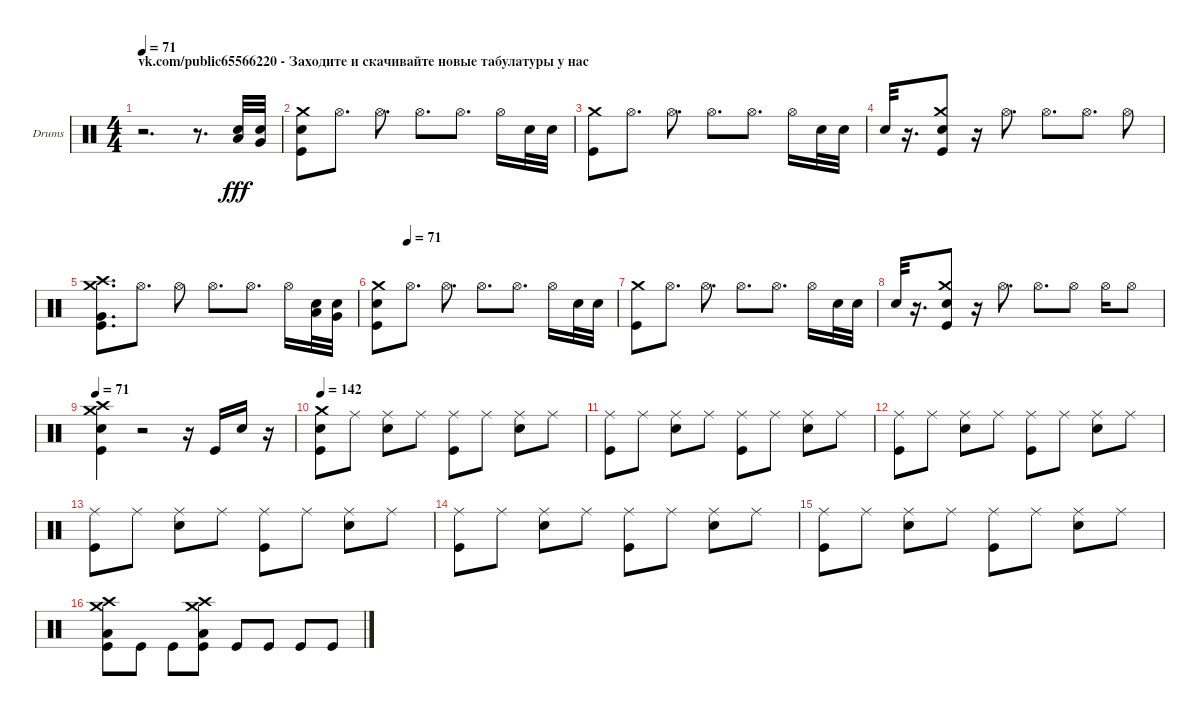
\bracketExtendMode groupsimilarinstruments
\firstSystemTrackNameOrientation horizontal
\otherSystemsTrackNameOrientation horizontal
\track ("Александр Манякин" "Drums") {instrument percussion}
\staff {score}
\articulation defaults
\ts (4 4)
\section ("" "vk.com/public65566220 - Заходите и скачивайте новые табулатуры у нас")
\tempo 71
\clef neutral
\ks c
r.2{d dy fff} r.8{d} ("Snare (hit) 2" "Low Tom (hit)").32 ("Snare (hit) 2" "Very Low Tom (hit)").32 |
("Crash medium (hit)" "Snare (hit) 2" "Kick (hit)").8 "Hi-Hat (open)".8{d} "Hi-Hat (open)".8{d} "Hi-Hat (open)".8{d} "Hi-Hat (open)".8{d} "Hi-Hat (open)".16 "Snare (hit) 2".32 "Snare (hit) 2".32 |
("Crash medium (hit)" "Kick (hit)").8 "Hi-Hat (open)".8{d} "Hi-Hat (open)".8{d} "Hi-Hat (open)".8{d} "Hi-Hat (open)".8{d} "Hi-Hat (open)".16 "Snare (hit) 2".32 "Snare (hit) 2".32 |
"Snare (hit) 2".32 r.16{d} ("Crash medium (hit)" "Snare (hit) 2" "Kick (hit)").8 r.16 "Hi-Hat (open)".8{d} "Hi-Hat (open)".8{d} "Hi-Hat (open)".8{d} "Hi-Hat (open)".8 |
("Crash medium (hit)" "Very Low Tom (hit)" "Kick (hit)" "Crash high (hit)").8{d} "Hi-Hat (open)".8{d} "Hi-Hat (open)".8 "Hi-Hat (open)".8{d} "Hi-Hat (open)".8{d} "Hi-Hat (open)".16 ("Snare (hit) 2" "Low Tom (hit)").32 ("Snare (hit) 2" "Very Low Tom (hit)").32 |
\tempo (71 0.125)
("Crash medium (hit)" "Snare (hit) 2" "Kick (hit)").8 "Hi-Hat (open)".8{d} "Hi-Hat (open)".8{d} "Hi-Hat (open)".8{d} "Hi-Hat (open)".8{d} "Hi-Hat (open)".16 "Snare (hit) 2".32 "Snare (hit) 2".32 |
("Crash medium (hit)" "Kick (hit)").8 "Hi-Hat (open)".8{d} "Hi-Hat (open)".8{d} "Hi-Hat (open)".8{d} "Hi-Hat (open)".8{d} "Hi-Hat (open)".16 "Snare (hit) 2".32 "Snare (hit) 2".32 |
"Snare (hit) 2".32 r.16{d} ("Crash medium (hit)" "Snare (hit) 2" "Kick (hit)").8 r.16 "Hi-Hat (open)".8{d} "Hi-Hat (open)".8{d} "Hi-Hat (open)".8 "Hi-Hat (open)".16 "Hi-Hat (open)".8 |
\tempo 71
("Crash medium (hit)" "Crash high (hit)" "Snare (hit) 2" "Kick (hit)").4 r.2 r.16 "Kick (hit)".16 "Snare (hit) 2".16 r.16 |
\tempo 142
("Snare (hit) 2" "Crash medium (hit)" "Kick (hit)").8 "Ride (middle)".8 ("Ride (middle)" "Snare (hit) 2").8 "Ride (middle)".8 ("Ride (middle)" "Kick (hit)").8 "Ride (middle)".8 ("Ride (middle)" "Snare (hit) 2").8 "Ride (middle)".8 |
("Ride (middle)" "Kick (hit)").8 "Ride (middle)".8 ("Ride (middle)" "Snare (hit) 2").8 "Ride (middle)".8 ("Ride (middle)" "Kick (hit)").8 "Ride (middle)".8 ("Ride (middle)" "Snare (hit) 2").8 "Ride (middle)".8 |
("Ride (middle)" "Kick (hit)").8 "Ride (middle)".8 ("Ride (middle)" "Snare (hit) 2").8 "Ride (middle)".8 ("Ride (middle)" "Kick (hit)").8 "Ride (middle)".8 ("Ride (middle)" "Snare (hit) 2").8 "Ride (middle)".8 |
("Ride (middle)" "Kick (hit)").8 "Ride (middle)".8 ("Ride (middle)" "Snare (hit) 2").8 "Ride (middle)".8 ("Ride (middle)" "Kick (hit)").8 "Ride (middle)".8 ("Ride (middle)" "Snare (hit) 2").8 "Ride (middle)".8 |
("Ride (middle)" "Kick (hit)").8 "Ride (middle)".8 ("Ride (middle)" "Snare (hit) 2").8 "Ride (middle)".8 ("Ride (middle)" "Kick (hit)").8 "Ride (middle)".8 ("Ride (middle)" "Snare (hit) 2").8 "Ride (middle)".8 |
("Ride (middle)" "Kick (hit)").8 "Ride (middle)".8 ("Ride (middle)" "Snare (hit) 2").8 "Ride (middle)".8 ("Ride (middle)" "Kick (hit)").8 "Ride (middle)".8 ("Ride (middle)" "Snare (hit) 2").8 "Ride (middle)".8 |
("Low Tom (hit)" "Crash high (hit)" "Crash medium (hit)" "Kick (hit)").8 "Kick (hit)".8 "Kick (hit)".8 ("Low Tom (hit)" "Crash high (hit)" "Crash medium (hit)" "Kick (hit)").8 "Kick (hit)".8 "Kick (hit)".8 "Kick (hit)".8 "Kick (hit)".8
